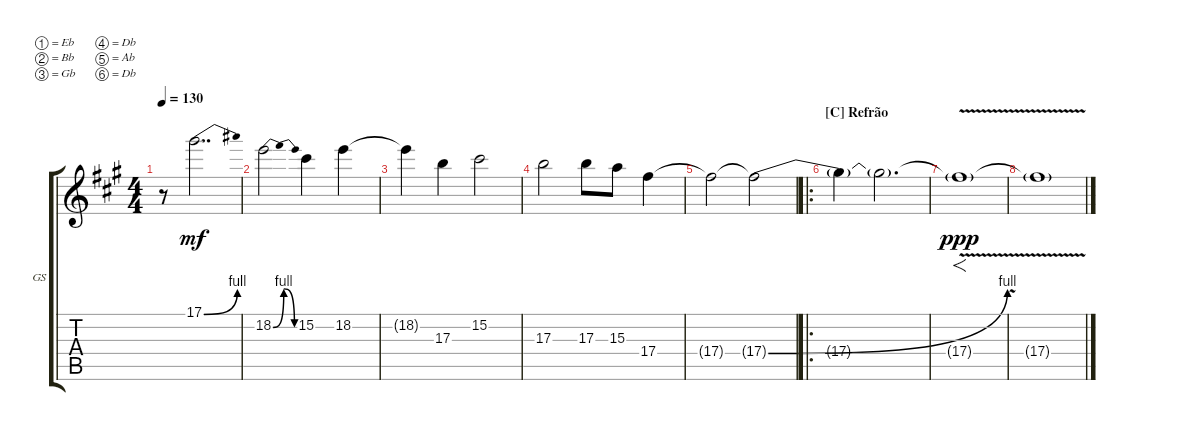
\defaultSystemsLayout 4
\bracketExtendMode groupsimilarinstruments
\firstSystemTrackNameOrientation horizontal
\otherSystemsTrackNameOrientation horizontal
\track ("Guitarra Solo" "GS") {instrument overdrivenguitar}
\staff {score tabs}
\tuning (Eb4 Bb3 Gb3 Db3 Ab2 Db2)
\ts (4 4)
\tempo 130
\clef g2
\ks a
r.8{dy mf} 17.1{be (bend 0 0 15 4)}.2{dd} |
18.2{be (bendrelease 0 0 10.2 4 29.4 4 59.4 0)}.2 15.2.4 18.2.4 |
18.2{t}.4 17.3.4 15.2.2 |
17.3.2 17.3.8 15.3.8 17.4.4 |
17.4{t}.2 17.4{be (bend 0 0 15 4) t}.2 |
\ro
\section ("C" "Refrão")
17.4{t}.4 17.4{t}.2{d} |
17.4{v t}.1{f dy ppp} |
17.4{t}.1
